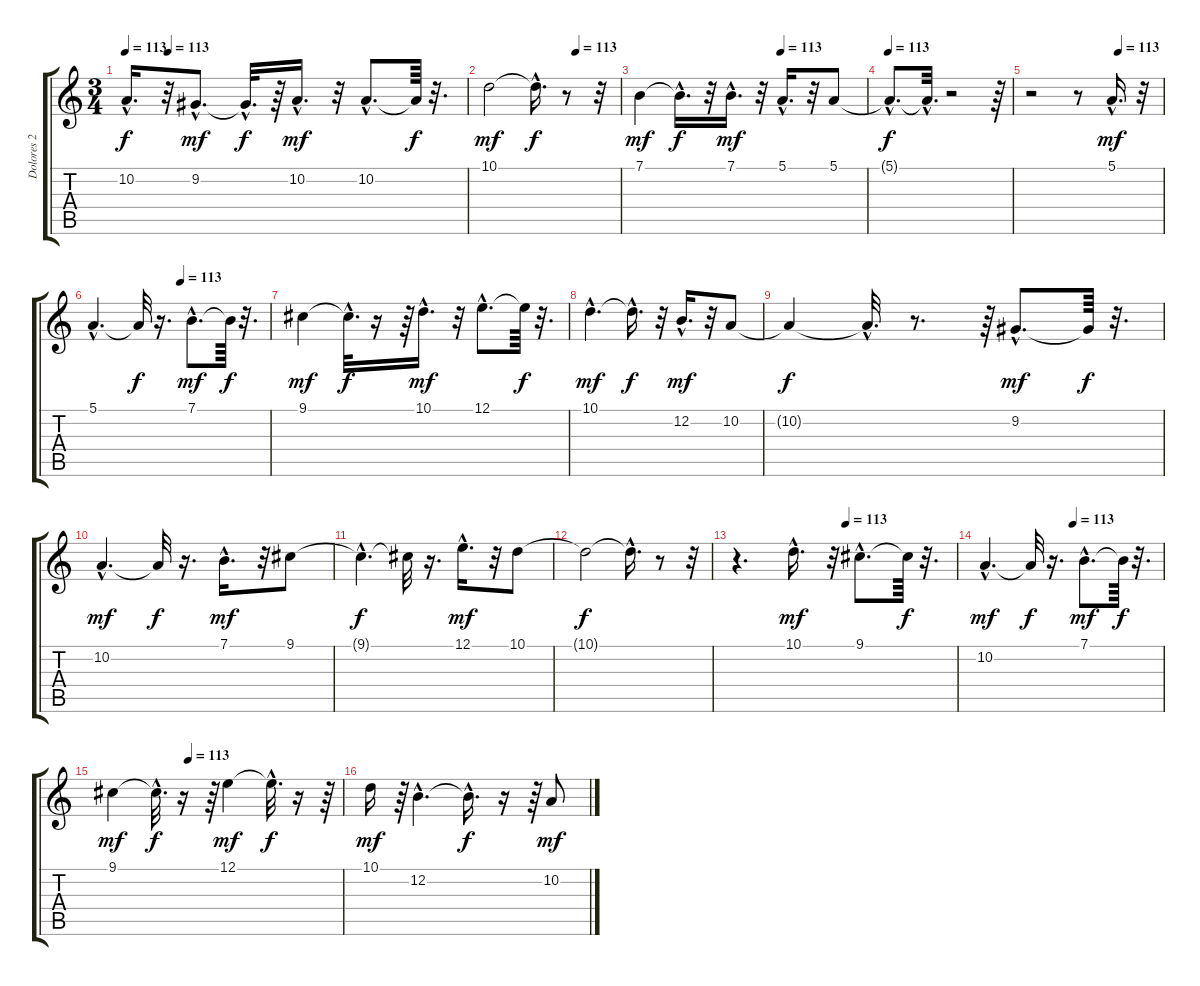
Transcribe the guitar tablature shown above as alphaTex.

\track ("Dolores 2" "Dolores 2") {instrument pad3polysynth}
\staff {score tabs}
\tuning (E4 B3 G3 D3 A2 E2) {hide}
\ts (3 4)
\tempo 113
\tempo (113 0.125)
\clef g2
\ks c
10.2{hac t}.16{d dy f} r.32 9.2{hac}.8{d dy mf} 9.2{hac t}.32{d dy f} r.64 10.2{hac}.16{d dy mf} r.32 10.2{hac}.8{d} 10.2{t}.64{dy f} r.32{d} |
\tempo (113 0.6666666666666666)
10.1.2{dy mf} 10.1{hac t}.16{d dy f} r.8 r.32 |
\tempo (113 0.625)
7.1.4{dy mf} 7.1{hac t}.16{d dy f} r.32 7.1{hac}.16{d dy mf} r.32 5.1{hac}.16{d} r.32 5.1.8 |
\tempo 113
5.1{hac t}.8{d dy f} 5.1{hac t}.32{d} r.2 r.64 |
\tempo (113 0.6666666666666666)
r.2 r.8 5.1{hac}.16{d dy mf} r.32 |
\tempo (113 0.5)
5.1{hac}.4{d} 5.1{t}.32{dy f} r.16{d} 7.1{hac}.8{d dy mf} 7.1{t}.64{dy f} r.32{d} |
9.1.4{dy mf} 9.1{hac t}.32{d dy f} r.16 r.64 10.1{hac}.16{d dy mf} r.32 12.1{hac}.8{d} 12.1{t}.64{dy f} r.32{d} |
10.1{hac}.4{d dy mf} 10.1{hac t}.16{d dy f} r.32 12.2{hac}.16{d dy mf} r.32 10.2.8 |
10.2{t}.4{dy f} 10.2{hac t}.32{d} r.8{d} r.64 9.2{hac}.8{d dy mf} 9.2{t}.64{dy f} r.32{d} |
10.2{hac}.4{d dy mf} 10.2{t}.32{dy f} r.16{d} 7.1{hac}.16{d dy mf} r.32 9.1.8 |
9.1{hac t}.4{d dy f} 9.1{t}.32 r.16{d} 12.1{hac}.16{d dy mf} r.32 10.1.8 |
10.1{t}.2{dy f} 10.1{hac t}.16{d} r.8 r.32 |
\tempo (113 0.5)
r.4{d} 10.1{hac}.16{d dy mf} r.32 9.1{hac}.8{d} 9.1{t}.64{dy f} r.32{d} |
\tempo (113 0.5)
10.2{hac}.4{d dy mf} 10.2{t}.32{dy f} r.16{d} 7.1{hac}.8{d dy mf} 7.1{t}.64{dy f} r.32{d} |
\tempo (113 0.3333333333333333)
9.1.4{dy mf} 9.1{hac t}.32{d dy f} r.16 r.64 12.1.4{dy mf} 12.1{hac t}.32{d dy f} r.16 r.64 |
10.1.16{dy mf} r.64 12.2{hac}.4{d} 12.2{hac t}.16{d dy f} r.16 r.64 10.2.8{dy mf}
